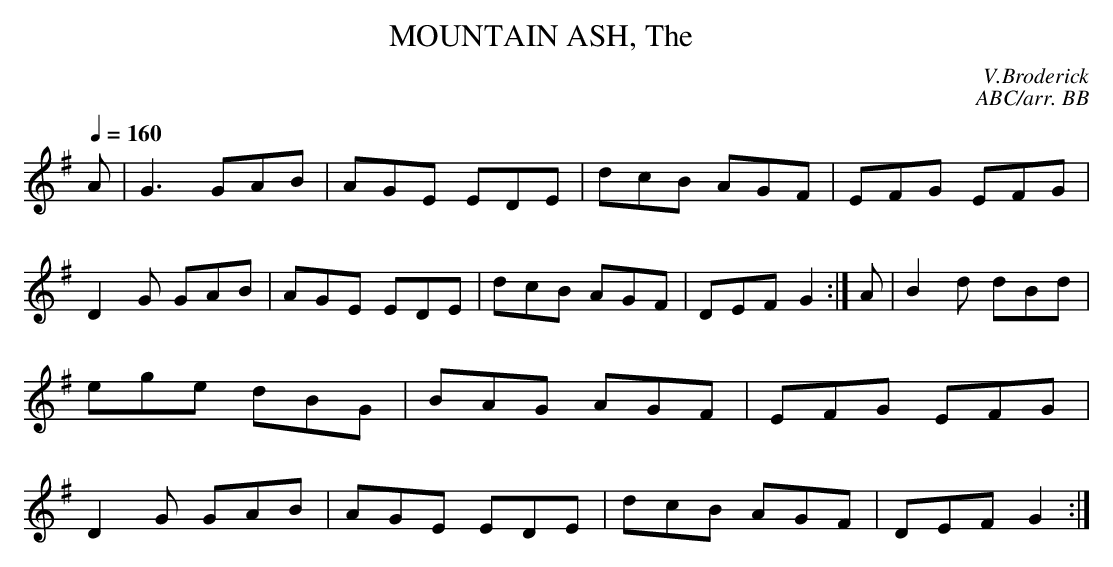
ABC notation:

X:1
T:MOUNTAIN ASH, The    \
C:V.Broderick\
C:ABC/arr. BB\
M:6/8\
L:1/8\
Q:1/4=160\
K:G\
A|G3 GAB|AGE EDE|dcB AGF|EFG EFG|\
D2G GAB|AGE EDE|dcB AGF|DEF G2:|\
A|B2d dBd|ege dBG|BAG AGF|EFG EFG|\
D2G GAB|AGE EDE|dcB AGF|DEF G2:|\
\
\
